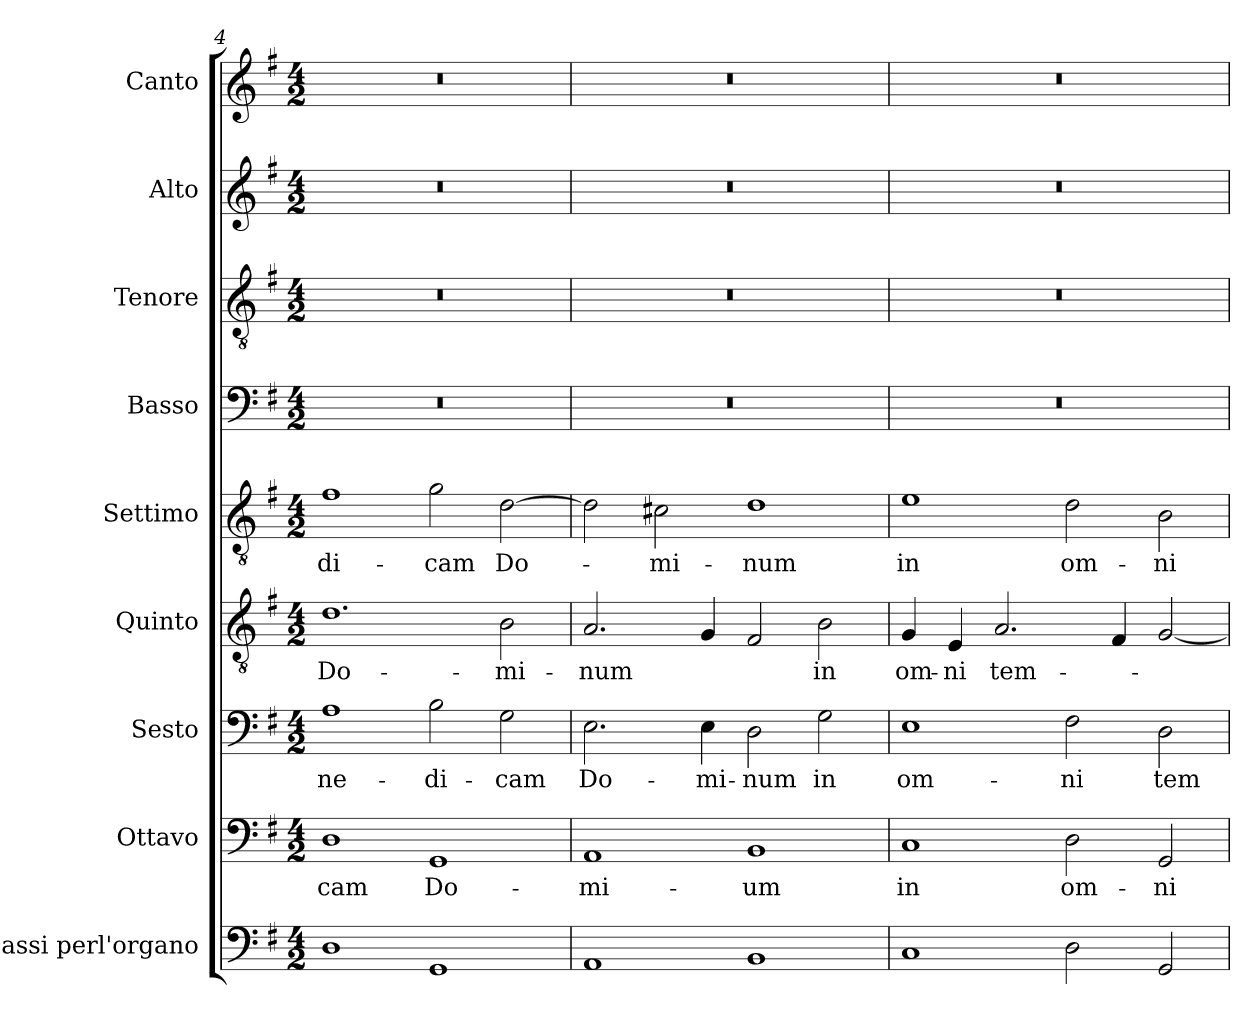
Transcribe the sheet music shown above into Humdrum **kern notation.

**kern	**kern	**text	**kern	**text	**kern	**text	**kern	**text	**kern	**kern	**kern	**kern
*part9	*part8	*part8	*part7	*part7	*part6	*part6	*part5	*part5	*part4	*part3	*part2	*part1
*staff9	*staff8	*staff8	*staff7	*staff7	*staff6	*staff6	*staff5	*staff5	*staff4	*staff3	*staff2	*staff1
*I"Bassi perl'organo	*I"Ottavo	*	*I"Sesto	*	*I"Quinto	*	*I"Settimo	*	*I"Basso	*I"Tenore	*I"Alto	*I"Canto
*	*	*	*	*	*	*	*	*	*I'B.	*I'T.	*I'A.	*I'C.
*clefF4	*clefF4	*	*clefF4	*	*clefGv2	*	*clefGv2	*	*clefF4	*clefGv2	*clefG2	*clefG2
*	*	*	*	*	*ITrd7c12	*	*ITrd7c12	*	*	*ITrd7c12	*	*
*k[f#]	*k[f#]	*	*k[f#]	*	*k[f#]	*	*k[f#]	*	*k[f#]	*k[f#]	*k[f#]	*k[f#]
*G:	*G:	*	*G:	*	*G:	*	*G:	*	*G:	*G:	*G:	*G:
*M4/2	*M4/2	*	*M4/2	*	*M4/2	*	*M4/2	*	*M4/2	*M4/2	*M4/2	*M4/2
=4	=4	=4	=4	=4	=4	=4	=4	=4	=4	=4	=4	=4
!	!	!LO:LY:b	!	!LO:LY:b	!	!LO:LY:b	!	!LO:LY:b	!LO:N:vis=1	!LO:N:vis=1	!LO:N:vis=1	!LO:N:vis=1
1D	1D	-cam	1A	-ne-	1.D	Do-	1F#	-di-	0r	0r	0r	0r
!	!	!LO:LY:b	!	!LO:LY:b	!	!	!	!LO:LY:b	!	!	!	!
1GG	1GG	Do-	2B\	-di-	.	.	2G\	-cam	.	.	.	.
!	!	!	!	!LO:LY:b	!	!LO:LY:b	!	!LO:LY:b	!	!	!	!
.	.	.	2G\	-cam	2BB\	-mi-	[>2D\	Do-	.	.	.	.
=5	=5	=5	=5	=5	=5	=5	=5	=5	=5	=5	=5	=5
!	!	!LO:LY:b	!	!LO:LY:b	!	!LO:LY:b	!	!	!LO:N:vis=1	!LO:N:vis=1	!LO:N:vis=1	!LO:N:vis=1
1AA	1AA	-mi-	2.E\	Do-	2.AA/	-num	2D\]	.	0r	0r	0r	0r
!	!	!	!	!	!	!	!	!LO:LY:b	!	!	!	!
.	.	.	.	.	.	.	2C#X\	-mi-	.	.	.	.
!	!	!	!	!LO:LY:b	!	!	!	!	!	!	!	!
.	.	.	4E\	-mi-	4GG/	.	.	.	.	.	.	.
!	!	!LO:LY:b	!	!LO:LY:b	!	!	!	!LO:LY:b	!	!	!	!
1BB	1BB	-um	2D\	-num	2FF#/	.	1D	-num	.	.	.	.
!	!	!	!	!LO:LY:b	!	!LO:LY:b	!	!	!	!	!	!
.	.	.	2G\	in	2BB\	in	.	.	.	.	.	.
!!LO:PB:g=z
=6	=6	=6	=6	=6	=6	=6	=6	=6	=6	=6	=6	=6
!	!	!LO:LY:b	!	!LO:LY:b	!	!LO:LY:b	!	!LO:LY:b	!LO:N:vis=1	!LO:N:vis=1	!LO:N:vis=1	!LO:N:vis=1
1C	1C	in	1E	om-	4GG/	om-	1E	in	0r	0r	0r	0r
!	!	!	!	!	!	!LO:LY:b	!	!	!	!	!	!
.	.	.	.	.	4EE/	-ni	.	.	.	.	.	.
!	!	!	!	!	!	!LO:LY:b	!	!	!	!	!	!
.	.	.	.	.	2.AA/	tem-	.	.	.	.	.	.
!	!	!LO:LY:b	!	!LO:LY:b	!	!	!	!LO:LY:b	!	!	!	!
2D\	2D\	om-	2F#\	-ni	.	.	2D\	om-	.	.	.	.
.	.	.	.	.	4FF#/	.	.	.	.	.	.	.
!	!	!LO:LY:b	!	!LO:LY:b	!	!	!	!LO:LY:b	!	!	!	!
2GG/	2GG/	-ni	2D\	tem-	[<2GG/	.	2BB\	-ni	.	.	.	.
=	=	=	=	=	=	=	=	=	=	=	=	=
*-	*-	*-	*-	*-	*-	*-	*-	*-	*-	*-	*-	*-
